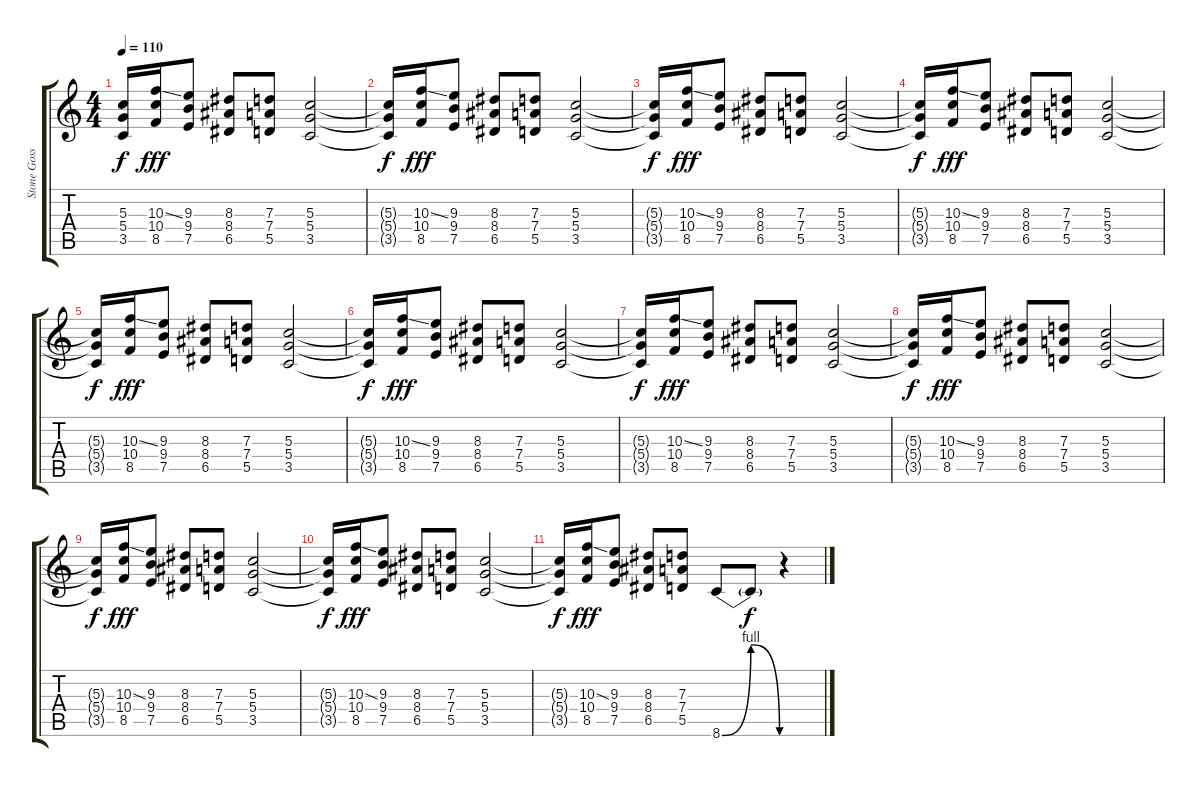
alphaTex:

\track ("Stone Gossard" "Stone Goss") {instrument overdrivenguitar}
\staff {score tabs}
\tuning (E4 B3 G3 D3 A2 E2) {hide}
\ts (4 4)
\tempo 110
\clef g2
\ks c
(5.3{t} 5.4{t} 3.5{t}).16{dy f} (10.3{ss} 10.4 8.5).16{dy fff} (9.3 9.4 7.5).8 (8.3 8.4 6.5).8 (7.3 7.4 5.5).8 (5.3 5.4 3.5).2 |
(5.3{t} 5.4{t} 3.5{t}).16{dy f} (10.3{ss} 10.4 8.5).16{dy fff} (9.3 9.4 7.5).8 (8.3 8.4 6.5).8 (7.3 7.4 5.5).8 (5.3 5.4 3.5).2 |
(5.3{t} 5.4{t} 3.5{t}).16{dy f} (10.3{ss} 10.4 8.5).16{dy fff} (9.3 9.4 7.5).8 (8.3 8.4 6.5).8 (7.3 7.4 5.5).8 (5.3 5.4 3.5).2 |
(5.3{t} 5.4{t} 3.5{t}).16{dy f} (10.3{ss} 10.4 8.5).16{dy fff} (9.3 9.4 7.5).8 (8.3 8.4 6.5).8 (7.3 7.4 5.5).8 (5.3 5.4 3.5).2 |
(5.3{t} 5.4{t} 3.5{t}).16{dy f} (10.3{ss} 10.4 8.5).16{dy fff} (9.3 9.4 7.5).8 (8.3 8.4 6.5).8 (7.3 7.4 5.5).8 (5.3 5.4 3.5).2 |
(5.3{t} 5.4{t} 3.5{t}).16{dy f} (10.3{ss} 10.4 8.5).16{dy fff} (9.3 9.4 7.5).8 (8.3 8.4 6.5).8 (7.3 7.4 5.5).8 (5.3 5.4 3.5).2 |
(5.3{t} 5.4{t} 3.5{t}).16{dy f} (10.3{ss} 10.4 8.5).16{dy fff} (9.3 9.4 7.5).8 (8.3 8.4 6.5).8 (7.3 7.4 5.5).8 (5.3 5.4 3.5).2 |
(5.3{t} 5.4{t} 3.5{t}).16{dy f} (10.3{ss} 10.4 8.5).16{dy fff} (9.3 9.4 7.5).8 (8.3 8.4 6.5).8 (7.3 7.4 5.5).8 (5.3 5.4 3.5).2 |
(5.3{t} 5.4{t} 3.5{t}).16{dy f} (10.3{ss} 10.4 8.5).16{dy fff} (9.3 9.4 7.5).8 (8.3 8.4 6.5).8 (7.3 7.4 5.5).8 (5.3 5.4 3.5).2 |
(5.3{t} 5.4{t} 3.5{t}).16{dy f} (10.3{ss} 10.4 8.5).16{dy fff} (9.3 9.4 7.5).8 (8.3 8.4 6.5).8 (7.3 7.4 5.5).8 (5.3 5.4 3.5).2 |
(5.3{t} 5.4{t} 3.5{t}).16{dy f} (10.3{ss} 10.4 8.5).16{dy fff} (9.3 9.4 7.5).8 (8.3 8.4 6.5).8 (7.3 7.4 5.5).8 8.6{be (bendrelease 0 0 15 4 45 4 60 0)}.8 8.6{t}.8{dy f} r.4
